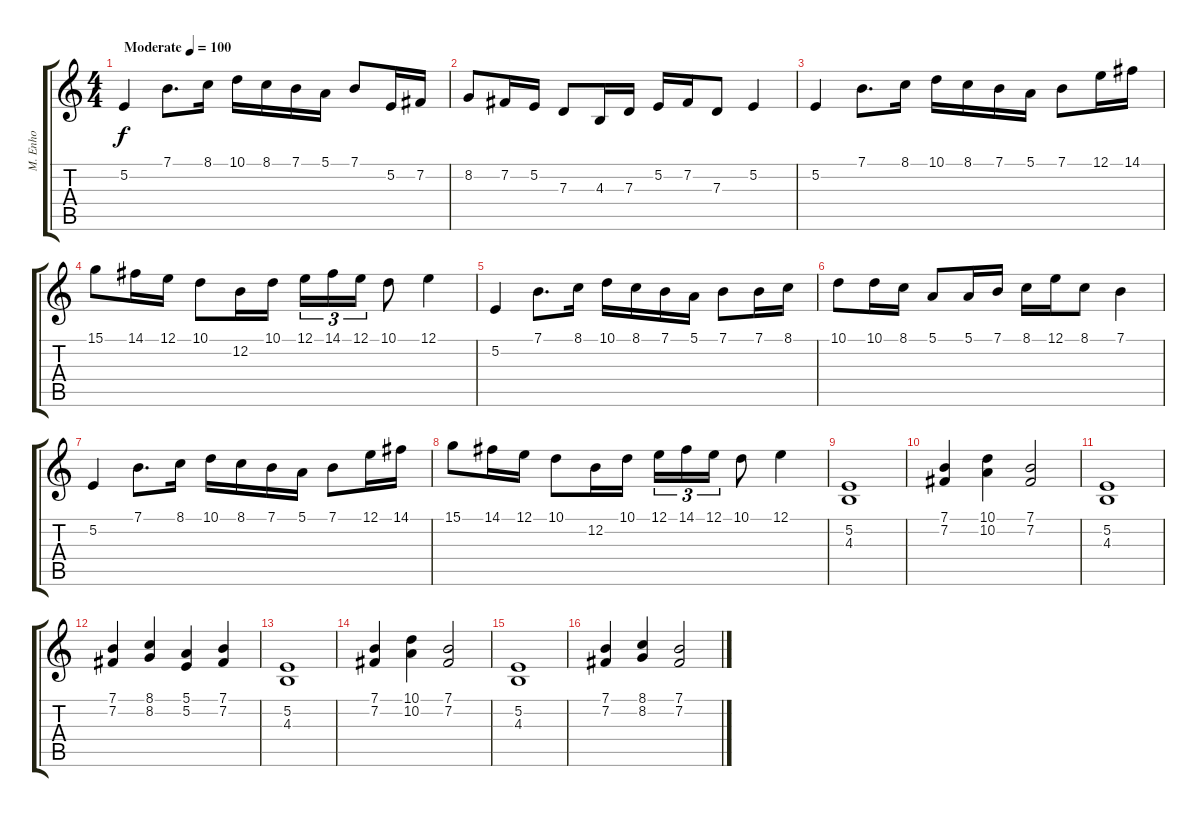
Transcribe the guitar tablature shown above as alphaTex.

\track ("M. Enho" "M. Enho") {instrument brasssection}
\staff {score tabs}
\tuning (E4 B3 G3 D3 A2 E2) {hide}
\ts (4 4)
\tempo (100 "Moderate")
\clef g2
\ks c
5.2.4{dy f instrument brasssection} 7.1.8{d} 8.1.16 10.1.16 8.1.16 7.1.16 5.1.16 7.1.8 5.2.16 7.2.16 |
8.2.8 7.2.16 5.2.16 7.3.8 4.3.16 7.3.16 5.2.16 7.2.16 7.3.8 5.2.4 |
5.2.4 7.1.8{d} 8.1.16 10.1.16 8.1.16 7.1.16 5.1.16 7.1.8 12.1.16 14.1.16 |
15.1.8 14.1.16 12.1.16 10.1.8 12.2.16 10.1.16 12.1.16{tu (3 2)} 14.1.16{tu (3 2)} 12.1.16{tu (3 2)} 10.1.8 12.1.4 |
5.2.4 7.1.8{d} 8.1.16 10.1.16 8.1.16 7.1.16 5.1.16 7.1.8 7.1.16 8.1.16 |
10.1.8 10.1.16 8.1.16 5.1.8 5.1.16 7.1.16 8.1.16 12.1.16 8.1.8 7.1.4 |
5.2.4 7.1.8{d} 8.1.16 10.1.16 8.1.16 7.1.16 5.1.16 7.1.8 12.1.16 14.1.16 |
15.1.8 14.1.16 12.1.16 10.1.8 12.2.16 10.1.16 12.1.16{tu (3 2)} 14.1.16{tu (3 2)} 12.1.16{tu (3 2)} 10.1.8 12.1.4 |
(5.2 4.3).1{volume 12 instrument synthstrings1} |
(7.1 7.2).4 (10.1 10.2).4 (7.1 7.2).2 |
(5.2 4.3).1 |
(7.1 7.2).4 (8.1 8.2).4 (5.1 5.2).4 (7.1 7.2).4 |
(5.2 4.3).1 |
(7.1 7.2).4 (10.1 10.2).4 (7.1 7.2).2 |
(5.2 4.3).1 |
(7.1 7.2).4 (8.1 8.2).4 (7.1 7.2).2
